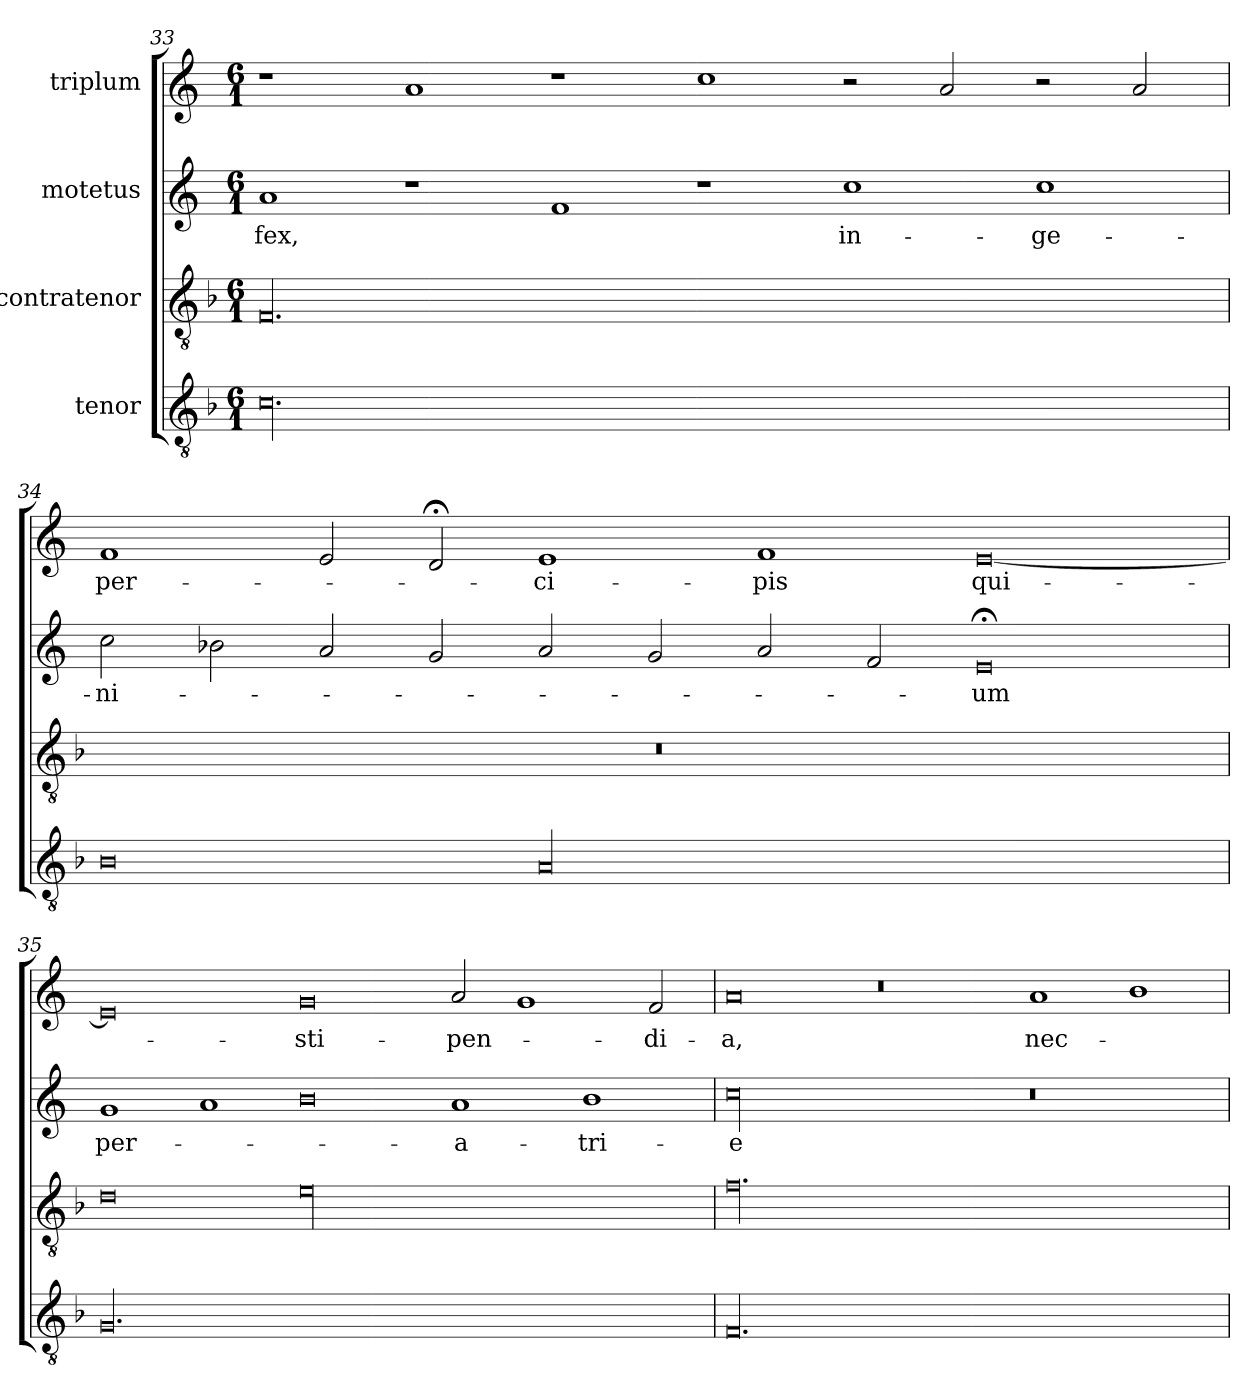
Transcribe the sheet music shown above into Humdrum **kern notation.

**kern	**kern	**kern	**text	**kern	**text
*part4	*part3	*part2	*part2	*part1	*part1
*staff4	*staff3	*staff2	*staff2	*staff1	*staff1
*I"tenor	*I"contratenor	*I"motetus	*	*I"triplum	*
*clefGv2	*clefGv2	*clefG2	*	*clefG2	*
*k[b-]	*k[b-]	*k[]	*	*k[]	*
*F:	*F:	*C:	*	*C:	*
*M6/1	*M6/1	*M6/1	*	*M6/1	*
=33	=33	=33	=33	=33	=33
00.c\	00.F/	1a/	-fex,	1r	.
.	.	1r	.	1a/	.
.	.	1f/	.	1r	.
.	.	1r	.	1cc\	.
.	.	1cc\	in-	2r	.
.	.	.	.	2a/	.
.	.	1cc\	-ge-	2r	.
.	.	.	.	2a/	.
!!LO:LB:g=z
=34	=34	=34	=34	=34	=34
0B-\	00.r	2cc\	-ni-	1f/	per-
.	.	2b-X\	.	.	.
.	.	2a/	.	2e/	.
.	.	2g/	.	2d;</	.
00A/	.	2a/	.	1e/	-ci-
.	.	2g/	.	.	.
.	.	2a/	.	1f/	-pis
.	.	2f/	.	.	.
.	.	0e;</	-um	[0e/	qui-
=35	=35	=35	=35	=35	=35
00.G/	0d\	1g/	per-	0e/]	.
.	.	1a/	.	.	.
.	00e\	0b\	.	0g/	sti-
.	.	1a/	a-	2a/	-pen-
.	.	.	.	1g/	.
.	.	1b\	-tri-	.	.
.	.	.	.	2f/	-di-
=36	=36	=36	=36	=36	=36
00.F/	00.f\	00cc\	-e	0a/	-a,
.	.	.	.	0r	.
.	.	0r	.	1a/	nec-
.	.	.	.	1b\	.
=	=	=	=	=	=
*-	*-	*-	*-	*-	*-
